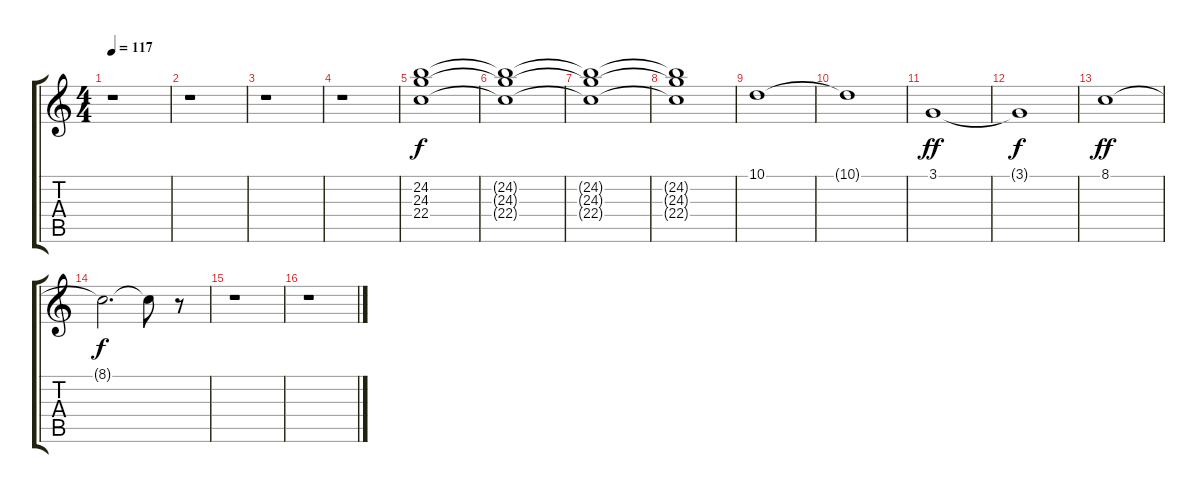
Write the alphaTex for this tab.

\track "" {instrument synthstrings1}
\staff {score tabs}
\tuning (E4 B3 G3 D3 A2 E2) {hide}
\ts (4 4)
\tempo 117
\clef g2
\ks c
r.1{dy f} |
r.1 |
r.1 |
r.1 |
(24.2 24.3 22.4).1 |
(24.2{t} 24.3{t} 22.4{t}).1 |
(24.2{t} 24.3{t} 22.4{t}).1 |
(24.2{t} 24.3{t} 22.4{t}).1 |
10.1.1 |
10.1{t}.1 |
3.1.1{dy ff} |
3.1{t}.1{dy f} |
8.1.1{dy ff} |
8.1{t}.2{d dy f} 8.1{t}.8 r.8 |
r.1 |
r.1
